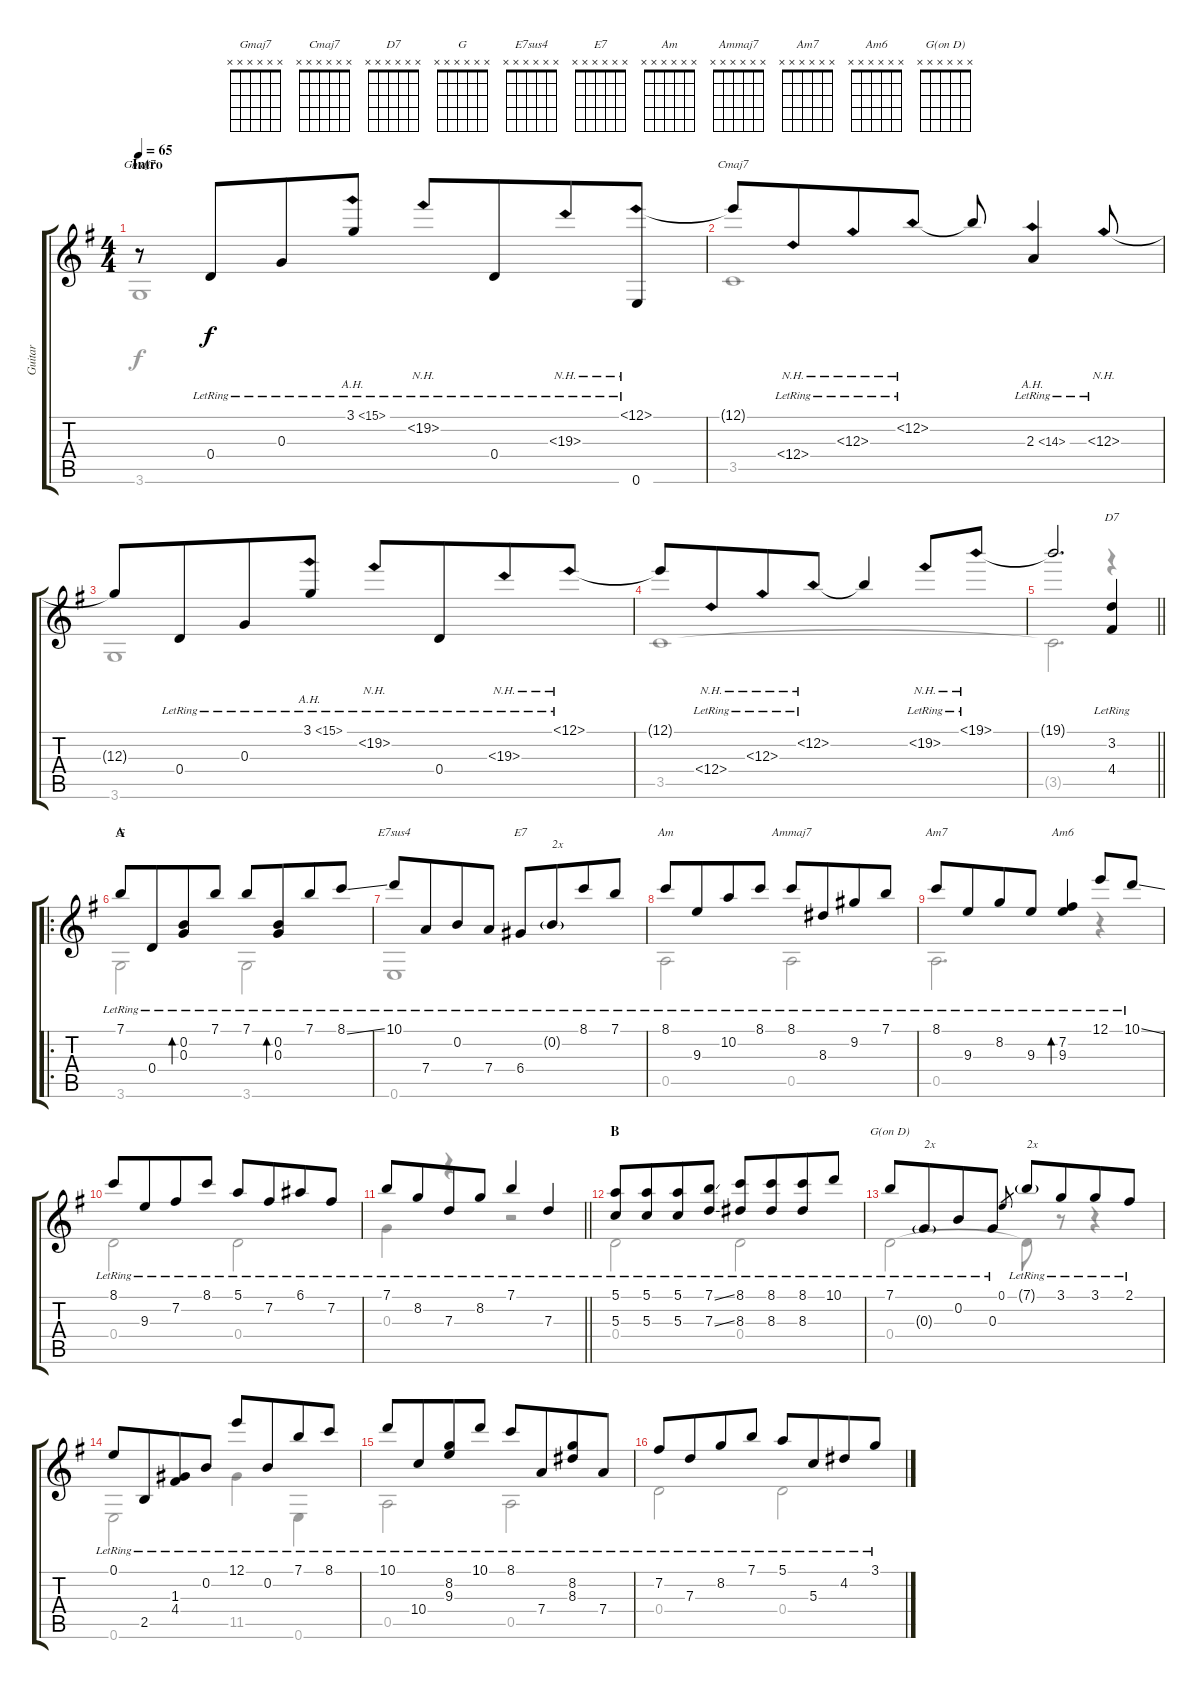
\track ("Guitar" "Guitar") {instrument acousticguitarsteel}
\staff {score tabs}
\tuning (E4 B3 G3 D3 A2 E2) {hide}
\chord ("Gmaj7" x x x x x x)
\chord ("Cmaj7" x x x x x x)
\chord ("D7" x x x x x x)
\chord ("G" x x x x x x)
\chord ("E7sus4" x x x x x x)
\chord ("E7" x x x x x x)
\chord ("Am" x x x x x x)
\chord ("Ammaj7" x x x x x x)
\chord ("Am7" x x x x x x)
\chord ("Am6" x x x x x x)
\chord ("G(on D)" x x x x x x)
\voice
\ts (4 4)
\section ("" "Intro")
\tempo 65
\clef g2
\ks g
r.8{ch "Gmaj7" dy f instrument acousticguitarsteel} 0.4{lr}.8{beam merge} 0.3{lr}.8 3.1{ah 12 lr}.8 19.2{nh lr}.8 0.4{lr}.8{beam merge} 19.3{nh lr}.8 (12.1{nh lr} 0.6).8 |
12.1{t}.8{ch "Cmaj7"} 12.4{nh lr}.8{beam merge} 12.3{nh lr}.8 12.2{nh lr}.8 12.2{t}.8 2.3{ah 12 lr}.4 12.3{nh lr}.8 |
12.3{t}.8 0.4{lr}.8{beam merge} 0.3{lr}.8 3.1{ah 12 lr}.8 19.2{nh lr}.8 0.4{lr}.8{beam merge} 19.3{nh lr}.8 12.1{nh lr}.8 |
12.1{t}.8 12.4{nh lr}.8{beam merge} 12.3{nh lr}.8 12.2{nh lr}.8 12.2{t}.4 19.2{nh lr}.8 19.1{nh lr}.8 |
\barLineRight lightlight
19.1{t}.2{d} (3.2{lr} 4.4{lr}).4{ch "D7"} |
\ro
\section ("" "A")
7.1{lr}.8{ch "G"} 0.4{lr}.8{beam merge} (0.2{lr} 0.3{lr}).8{bd 240} 7.1{lr}.8 7.1{lr}.8 (0.2{lr} 0.3{lr}).8{bd 240 beam merge} 7.1{lr}.8 8.1{ss lr}.8 |
10.1{lr}.8{ch "E7sus4"} 7.4{lr}.8{beam merge} 0.2{lr}.8 7.4{lr}.8 6.4{lr}.8{ch "E7"} 0.2{g lr}.8{txt "2x" beam merge} 8.1{lr}.8 7.1{lr}.8 |
8.1{lr}.8{ch "Am"} 9.3{lr}.8{beam merge} 10.2{lr}.8 8.1{lr}.8 8.1{lr}.8{ch "Ammaj7"} 8.3{lr}.8{beam merge} 9.2{lr}.8 7.1{lr}.8 |
8.1{lr}.8{ch "Am7"} 9.3{lr}.8{beam merge} 8.2{lr}.8 9.3{lr}.8 (7.2{lr} 9.3{lr}).4{bd 240 ch "Am6"} 12.1{lr}.8 10.1{ss lr}.8 |
8.1{lr}.8 9.3{lr}.8{beam merge} 7.2{lr}.8 8.1{lr}.8 5.1{lr}.8 7.2{lr}.8{beam merge} 6.1{lr}.8 7.2{lr}.8 |
\barLineRight lightlight
7.1{lr}.8 8.2{lr}.8{beam merge} 7.3{lr}.8 8.2{lr}.8 7.1{lr}.4 7.3{lr}.4 |
\section ("" "B")
(5.1{lr} 5.3{lr}).8 (5.1{lr} 5.3{lr}).8{beam merge} (5.1{lr} 5.3{lr}).8 (7.1{ss lr} 7.3{ss lr}).8 (8.1{lr} 8.3{lr}).8 (8.1{lr} 8.3{lr}).8{beam merge} (8.1{lr} 8.3{lr}).8 10.1{lr}.8 |
7.1{lr}.8{ch "G(on D)"} 0.3{g lr}.8{txt "2x" beam merge} 0.2{lr}.8 0.3{lr}.8 0.1.8{gr} 7.1{g lr}.8{txt "2x" beam merge} 3.1{lr}.8{beam merge} 3.1{lr}.8{beam merge} 2.1{lr}.8 |
0.1{lr}.8 2.5{lr}.8{beam merge} (1.3{lr} 4.4{lr}).8 0.2{lr}.8 12.1{lr}.8 0.2{lr}.8{beam merge} 7.1{lr}.8 8.1{lr}.8 |
10.1{lr}.8 10.4{lr}.8{beam merge} (8.2{lr} 9.3{lr}).8 10.1{lr}.8 8.1{lr}.8 7.4{lr}.8{beam merge} (8.2{lr} 8.3{lr}).8 7.4{lr}.8 |
7.2{lr}.8 7.3{lr}.8{beam merge} 8.2{lr}.8 7.1{lr}.8 5.1{lr}.8 5.3{lr}.8{beam merge} 4.2{lr}.8 3.1{lr}.8
\voice
\clef g2
\ottava regular
\simile none
\ks g
3.6.1{dy f} |
3.5.1 |
3.6.1 |
3.5.1 |
\barLineRight lightlight
3.5{t}.2{d} r.4 |
3.6.2 3.6.2 |
0.6.1 |
0.5.2 0.5.2 |
0.5.2{d} r.4 |
0.4.2 0.4.2 |
\barLineRight lightlight
0.3.4 r.4 r.2 |
0.4.2 0.4.2 |
0.4.2 0.4{t}.8 r.8 r.4 |
0.6.2 11.5.4 0.6.4 |
0.5.2 0.5.2 |
0.4.2 0.4.2
